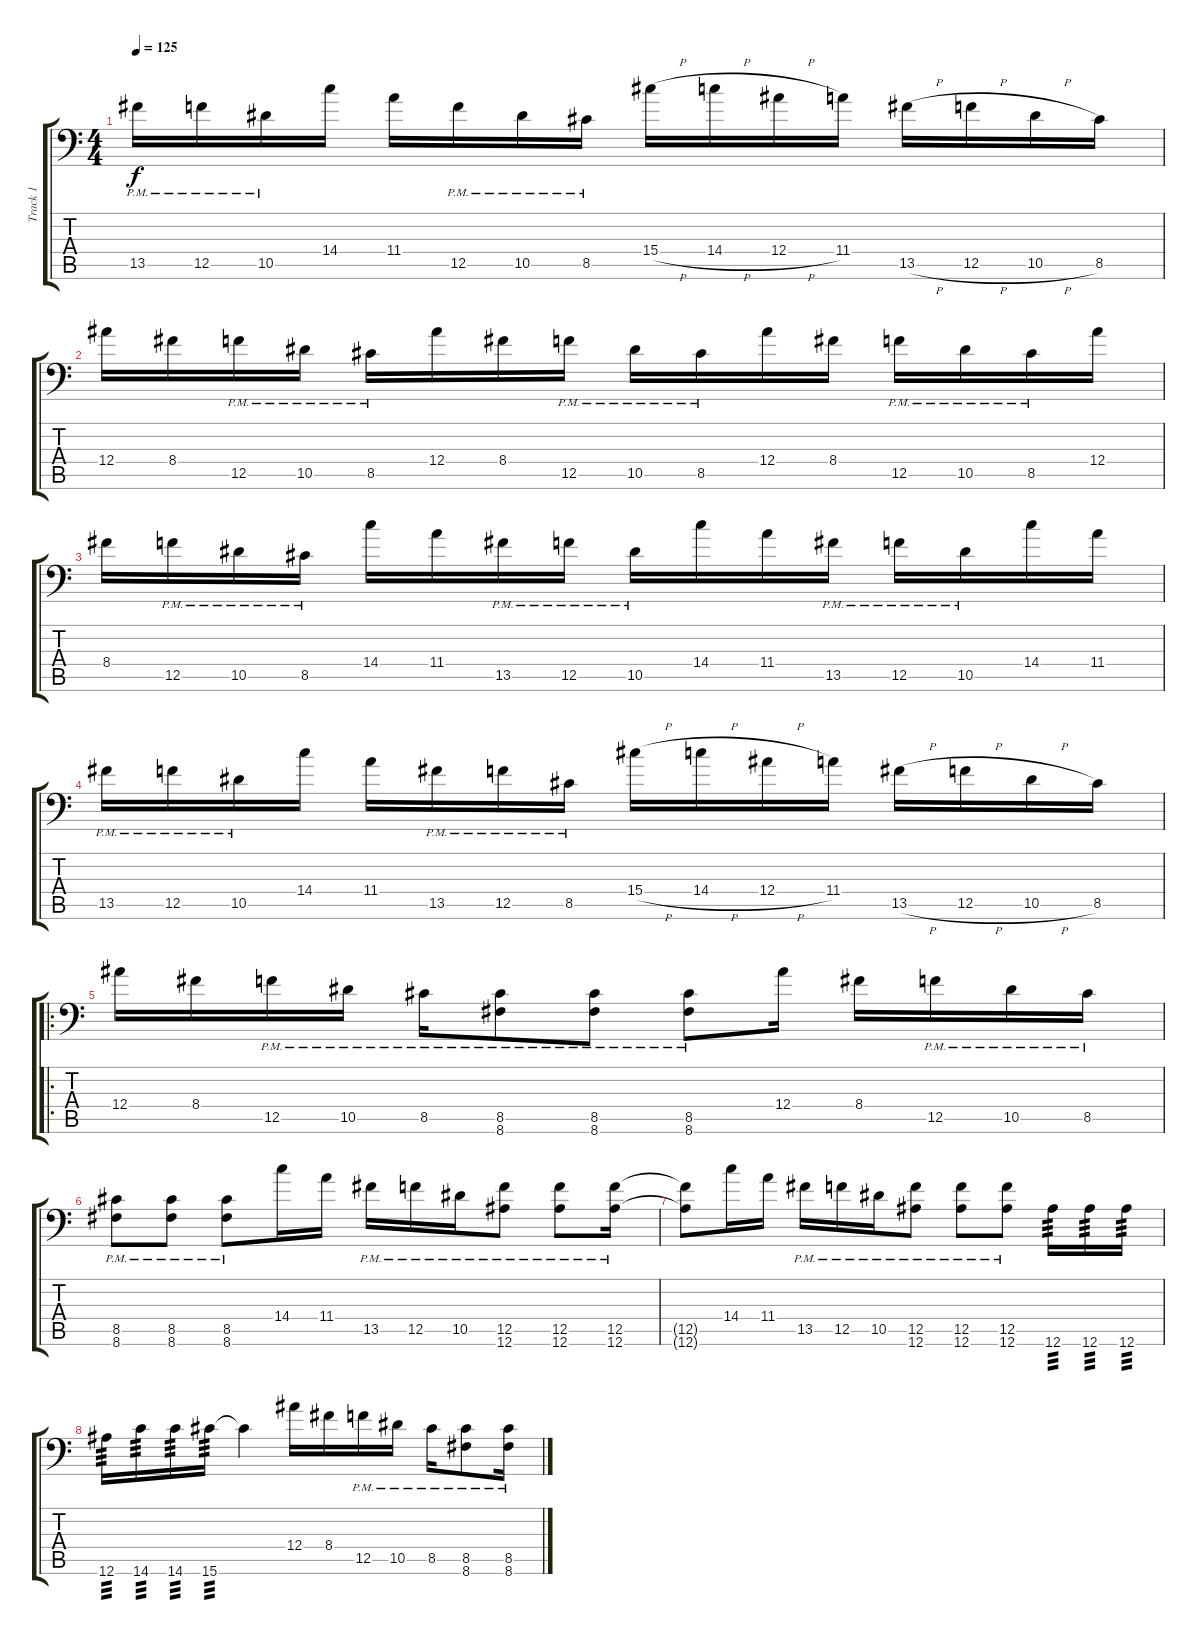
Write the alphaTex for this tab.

\track ("Track 1" "Track 1") {instrument distortionguitar}
\staff {score tabs}
\tuning (C4 G3 Eb3 Bb2 F2 Bb1) {hide}
\ts (4 4)
\tempo 125
\clef f4
\ks c
13.5{pm}.16{dy f} 12.5{pm}.16 10.5{pm}.16 14.4.16 11.4.16 12.5{pm}.16 10.5{pm}.16 8.5{pm}.16 15.4{h}.16 14.4{h}.16 12.4{h}.16 11.4.16 13.5{h}.16 12.5{h}.16 10.5{h}.16 8.5.16 |
12.4.16 8.4.16 12.5{pm}.16 10.5{pm}.16 8.5{pm}.16 12.4.16 8.4.16 12.5{pm}.16 10.5{pm}.16 8.5{pm}.16 12.4.16 8.4.16 12.5{pm}.16 10.5{pm}.16 8.5{pm}.16 12.4.16 |
8.4.16 12.5{pm}.16 10.5{pm}.16 8.5{pm}.16 14.4.16 11.4.16 13.5{pm}.16 12.5{pm}.16 10.5{pm}.16 14.4.16 11.4.16 13.5{pm}.16 12.5{pm}.16 10.5{pm}.16 14.4.16 11.4.16 |
13.5{pm}.16 12.5{pm}.16 10.5{pm}.16 14.4.16 11.4.16 13.5{pm}.16 12.5{pm}.16 8.5{pm}.16 15.4{h}.16 14.4{h}.16 12.4{h}.16 11.4.16 13.5{h}.16 12.5{h}.16 10.5{h}.16 8.5.16 |
\ro
12.4.16 8.4.16 12.5{pm}.16 10.5{pm}.16 8.5{pm}.16 (8.5{pm} 8.6{pm}).8 (8.5{pm} 8.6{pm}).8 (8.5{pm} 8.6{pm}).8 12.4.16 8.4.16 12.5{pm}.16 10.5{pm}.16 8.5{pm}.16 |
(8.5{pm} 8.6{pm}).8 (8.5{pm} 8.6{pm}).8 (8.5{pm} 8.6{pm}).8 14.4.16 11.4.16 13.5{pm}.16 12.5{pm}.16 10.5{pm}.16 (12.5{pm} 12.6{pm}).8 (12.5{pm} 12.6{pm}).8 (12.5{pm} 12.6{pm}).16 |
(12.5{t} 12.6{t}).8 14.4.16 11.4.16 13.5{pm}.16 12.5{pm}.16 10.5{pm}.16 (12.5{pm} 12.6{pm}).8 (12.5{pm} 12.6{pm}).8 (12.5{pm} 12.6{pm}).8 12.6.16{tp 3} 12.6.16{tp 3} 12.6.16{tp 3} |
12.6.16{tp 3} 14.6.16{tp 3} 14.6.16{tp 3} 15.6.16{tp 3} 15.6{t}.4 12.4.16 8.4.16 12.5{pm}.16 10.5{pm}.16 8.5{pm}.16 (8.5{pm} 8.6{pm}).8 (8.5{pm} 8.6{pm}).16
